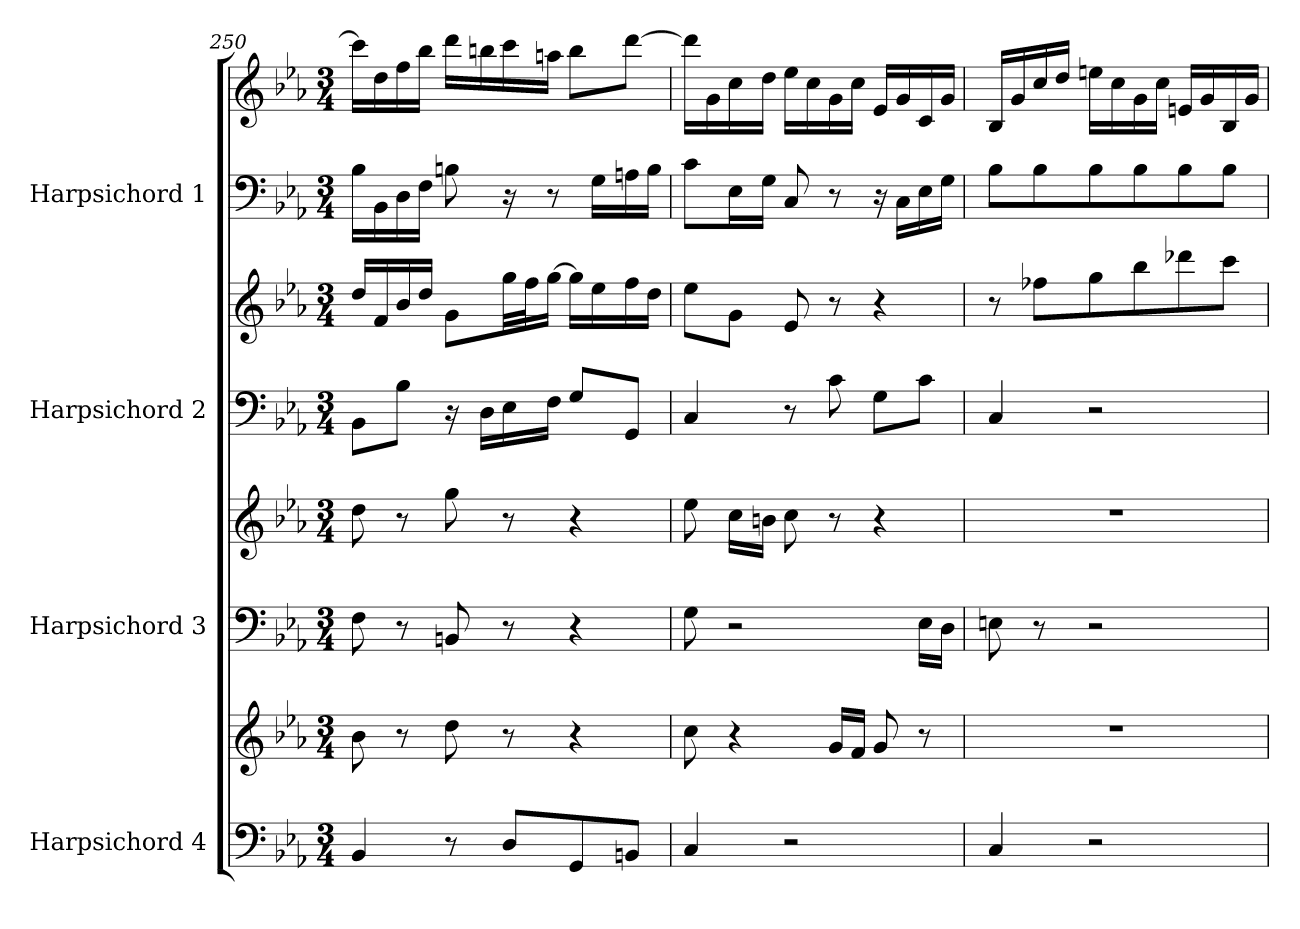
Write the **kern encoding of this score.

**kern	**kern	**kern	**kern	**kern	**kern	**kern	**kern
*part4	*part4	*part3	*part3	*part2	*part2	*part1	*part1
*staff8	*staff7	*staff6	*staff5	*staff4	*staff3	*staff2	*staff1
*I"Harpsichord 4	*	*I"Harpsichord 3	*	*I"Harpsichord 2	*	*I"Harpsichord 1	*
*I'Hp	*	*I'Hp	*	*I'Hp	*	*I'Hp	*
*clefF4	*clefG2	*clefF4	*clefG2	*clefF4	*clefG2	*clefF4	*clefG2
*k[b-e-a-]	*k[b-e-a-]	*k[b-e-a-]	*k[b-e-a-]	*k[b-e-a-]	*k[b-e-a-]	*k[b-e-a-]	*k[b-e-a-]
*M3/4	*M3/4	*M3/4	*M3/4	*M3/4	*M3/4	*M3/4	*M3/4
=250	=250	=250	=250	=250	=250	=250	=250
4BB-/	8b-\	8F\	8dd\	8BB-\L	16dd/LL	16B-\LL	16ccc\LL]
.	.	.	.	.	16f/	16BB-\	16dd\
.	8r	8r	8r	8B-\J	16b-/	16D\	16ff\
.	.	.	.	.	16dd/JJ	16F\JJ	16bb-\JJ
8r	8dd\	8BBn/	8gg\	16r	8g\L	8Bn\	16ddd\LL
.	.	.	.	16D\LL	.	.	16bbn\
8D/L	8r	8r	8r	16E-\	32gg\LL	16r	16ccc\
.	.	.	.	.	32ff\J	.	.
.	.	.	.	16F\JJ	[16gg\JJ	8r	16aan\JJ
8GG/	4r	4r	4r	8G/L	16gg\LL]	.	8bb\L
.	.	.	.	.	16ee-\	16G\LL	.
8BBn/J	.	.	.	8GG/J	16ff\	16An\	[8ddd\J
.	.	.	.	.	16dd\JJ	16B\JJ	.
=251	=251	=251	=251	=251	=251	=251	=251
4C/	8cc\	8G\	8ee-\	4C/	8ee-\L	8c\L	16ddd\LL]
.	.	.	.	.	.	.	16g\
.	4r	2r	16cc\LL	.	8g\J	16E-\L	16cc\
.	.	.	16bn\JJ	.	.	16G\JJ	16dd\JJ
2r	.	.	8cc\	8r	8e-/	8C/	16ee-\LL
.	.	.	.	.	.	.	16cc\
.	16g/LL	.	8r	8c\	8r	8r	16g\
.	16f/JJ	.	.	.	.	.	16cc\JJ
.	8g/	.	4r	8G\L	4r	16r	16e-/LL
.	.	.	.	.	.	16C\LL	16g/
.	8r	16E-\LL	.	8c\J	.	16E-\	16c/
.	.	16D\JJ	.	.	.	16G\JJ	16g/JJ
!!LO:PB:g=z
=252	=252	=252	=252	=252	=252	=252	=252
4C/	2.r	8En\	2.r	4C/	8r	8B-\L	16B-/LL
.	.	.	.	.	.	.	16g/
.	.	8r	.	.	8ff-X\L	8B-\	16cc/
.	.	.	.	.	.	.	16dd/JJ
2r	.	2r	.	2r	8gg\	8B-\	16een\LL
.	.	.	.	.	.	.	16cc\
.	.	.	.	.	8bb-\	8B-\	16g\
.	.	.	.	.	.	.	16cc\JJ
.	.	.	.	.	8ddd-X\	8B-\	16en/LL
.	.	.	.	.	.	.	16g/
.	.	.	.	.	8ccc\J	8B-\J	16B-/
.	.	.	.	.	.	.	16g/JJ
=	=	=	=	=	=	=	=
*-	*-	*-	*-	*-	*-	*-	*-
